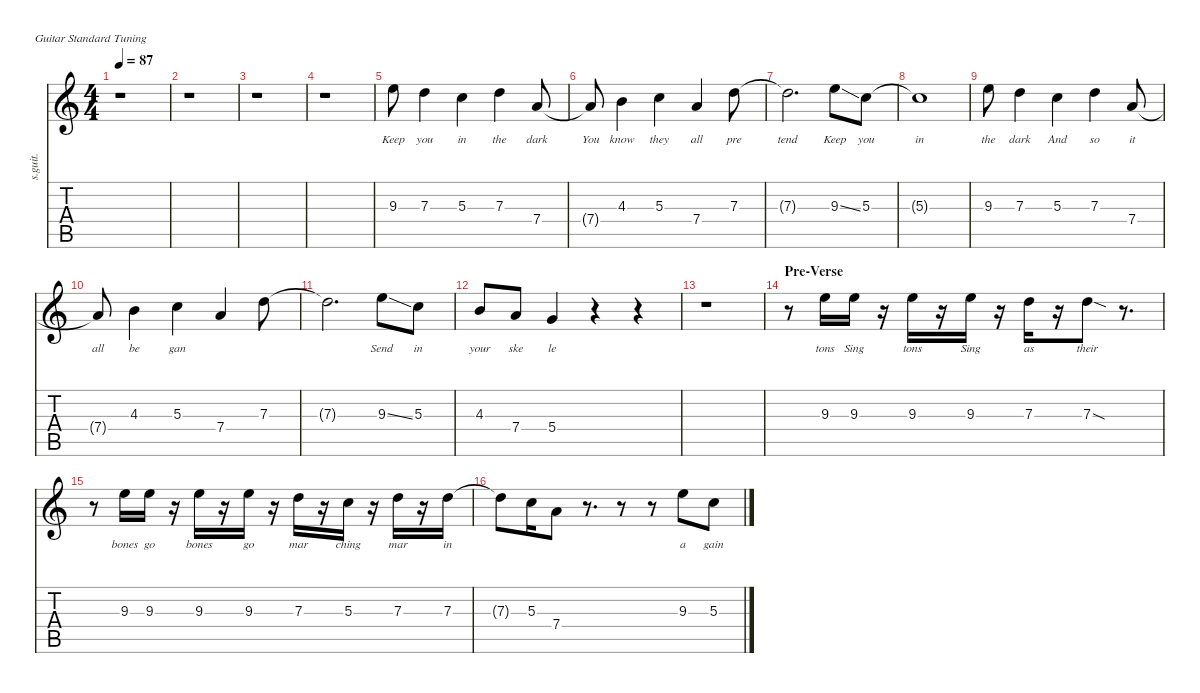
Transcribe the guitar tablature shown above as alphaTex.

\defaultSystemsLayout 4
\hideDynamics
\bracketExtendMode nobrackets
\track ("Dave Grohl (Lead Vocal)" "s.guit.") {instrument clarinet}
\staff {score tabs}
\tuning (E4 B3 G3 D3 A2 E2)
\displaytranspose 12
\ts (4 4)
\beaming (8 2 2 2 2)
\tempo 87
\clef g2
\ks c
r.1{dy f instrument clarinet} |
r.1 |
r.1 |
r.1 |
9.3.8{lyrics (0 "Keep") lyrics (1 "") lyrics (2 "") lyrics (3 "") lyrics (4 "")} 7.3.4{lyrics (0 "you") lyrics (1 "") lyrics (2 "") lyrics (3 "") lyrics (4 "")} 5.3.4{lyrics (0 "in") lyrics (1 "") lyrics (2 "") lyrics (3 "") lyrics (4 "")} 7.3.4{lyrics (0 "the") lyrics (1 "") lyrics (2 "") lyrics (3 "") lyrics (4 "")} 7.4.8{lyrics (0 "dark") lyrics (1 "") lyrics (2 "") lyrics (3 "") lyrics (4 "")} |
7.4{t}.8{lyrics (0 "You") lyrics (1 "") lyrics (2 "") lyrics (3 "") lyrics (4 "")} 4.3.4{lyrics (0 "know") lyrics (1 "") lyrics (2 "") lyrics (3 "") lyrics (4 "")} 5.3.4{lyrics (0 "they") lyrics (1 "") lyrics (2 "") lyrics (3 "") lyrics (4 "")} 7.4.4{lyrics (0 "all") lyrics (1 "") lyrics (2 "") lyrics (3 "") lyrics (4 "")} 7.3.8{lyrics (0 "pre") lyrics (1 "") lyrics (2 "") lyrics (3 "") lyrics (4 "")} |
7.3{t}.2{d lyrics (0 "tend") lyrics (1 "") lyrics (2 "") lyrics (3 "") lyrics (4 "")} 9.3{ss}.8{lyrics (0 "Keep") lyrics (1 "") lyrics (2 "") lyrics (3 "") lyrics (4 "")} 5.3.8{lyrics (0 "you") lyrics (1 "") lyrics (2 "") lyrics (3 "") lyrics (4 "")} |
5.3{t}.1{lyrics (0 "in") lyrics (1 "") lyrics (2 "") lyrics (3 "") lyrics (4 "")} |
9.3.8{lyrics (0 "the") lyrics (1 "") lyrics (2 "") lyrics (3 "") lyrics (4 "")} 7.3.4{lyrics (0 "dark") lyrics (1 "") lyrics (2 "") lyrics (3 "") lyrics (4 "")} 5.3.4{lyrics (0 "And") lyrics (1 "") lyrics (2 "") lyrics (3 "") lyrics (4 "")} 7.3.4{lyrics (0 "so") lyrics (1 "") lyrics (2 "") lyrics (3 "") lyrics (4 "")} 7.4.8{lyrics (0 "it") lyrics (1 "") lyrics (2 "") lyrics (3 "") lyrics (4 "")} |
7.4{t}.8{lyrics (0 "all") lyrics (1 "") lyrics (2 "") lyrics (3 "") lyrics (4 "")} 4.3.4{lyrics (0 "be") lyrics (1 "") lyrics (2 "") lyrics (3 "") lyrics (4 "")} 5.3.4{lyrics (0 "gan") lyrics (1 "") lyrics (2 "") lyrics (3 "") lyrics (4 "")} 7.4.4{lyrics (0 "") lyrics (1 "") lyrics (2 "") lyrics (3 "") lyrics (4 "")} 7.3.8{lyrics (0 "") lyrics (1 "") lyrics (2 "") lyrics (3 "") lyrics (4 "")} |
7.3{t}.2{d lyrics (0 "") lyrics (1 "") lyrics (2 "") lyrics (3 "") lyrics (4 "")} 9.3{ss}.8{lyrics (0 "Send") lyrics (1 "") lyrics (2 "") lyrics (3 "") lyrics (4 "")} 5.3.8{lyrics (0 "in") lyrics (1 "") lyrics (2 "") lyrics (3 "") lyrics (4 "")} |
4.3.8{lyrics (0 "your") lyrics (1 "") lyrics (2 "") lyrics (3 "") lyrics (4 "")} 7.4.8{lyrics (0 "ske") lyrics (1 "") lyrics (2 "") lyrics (3 "") lyrics (4 "")} 5.4.4{lyrics (0 "le") lyrics (1 "") lyrics (2 "") lyrics (3 "") lyrics (4 "")} r.4 r.4 |
r.1 |
\section ("" "Pre-Verse")
r.8 9.3.16{lyrics (0 "tons") lyrics (1 "") lyrics (2 "") lyrics (3 "") lyrics (4 "")} 9.3.16{lyrics (0 "Sing") lyrics (1 "") lyrics (2 "") lyrics (3 "") lyrics (4 "")} r.16 9.3.16{lyrics (0 "tons") lyrics (1 "") lyrics (2 "") lyrics (3 "") lyrics (4 "")} r.16 9.3.16{lyrics (0 "Sing") lyrics (1 "") lyrics (2 "") lyrics (3 "") lyrics (4 "")} r.16 7.3.16{lyrics (0 "as") lyrics (1 "") lyrics (2 "") lyrics (3 "") lyrics (4 "")} r.16 7.3{sod}.8{lyrics (0 "their") lyrics (1 "") lyrics (2 "") lyrics (3 "") lyrics (4 "")} r.8{d} |
r.8 9.3.16{lyrics (0 "bones") lyrics (1 "") lyrics (2 "") lyrics (3 "") lyrics (4 "")} 9.3.16{lyrics (0 "go") lyrics (1 "") lyrics (2 "") lyrics (3 "") lyrics (4 "")} r.16 9.3.16{lyrics (0 "bones") lyrics (1 "") lyrics (2 "") lyrics (3 "") lyrics (4 "")} r.16 9.3.16{lyrics (0 "go") lyrics (1 "") lyrics (2 "") lyrics (3 "") lyrics (4 "")} r.16 7.3.16{lyrics (0 "mar") lyrics (1 "") lyrics (2 "") lyrics (3 "") lyrics (4 "")} r.16 5.3.16{lyrics (0 "ching") lyrics (1 "") lyrics (2 "") lyrics (3 "") lyrics (4 "")} r.16 7.3.16{lyrics (0 "mar") lyrics (1 "") lyrics (2 "") lyrics (3 "") lyrics (4 "")} r.16 7.3.16{lyrics (0 "in") lyrics (1 "") lyrics (2 "") lyrics (3 "") lyrics (4 "")} |
7.3{t}.8{lyrics (0 "") lyrics (1 "") lyrics (2 "") lyrics (3 "") lyrics (4 "")} 5.3.16{lyrics (0 "") lyrics (1 "") lyrics (2 "") lyrics (3 "") lyrics (4 "")} 7.4.8{lyrics (0 "") lyrics (1 "") lyrics (2 "") lyrics (3 "") lyrics (4 "")} r.8{d} r.8 r.8 9.3.8{lyrics (0 "a") lyrics (1 "") lyrics (2 "") lyrics (3 "") lyrics (4 "")} 5.3.8{lyrics (0 "gain") lyrics (1 "") lyrics (2 "") lyrics (3 "") lyrics (4 "")}
